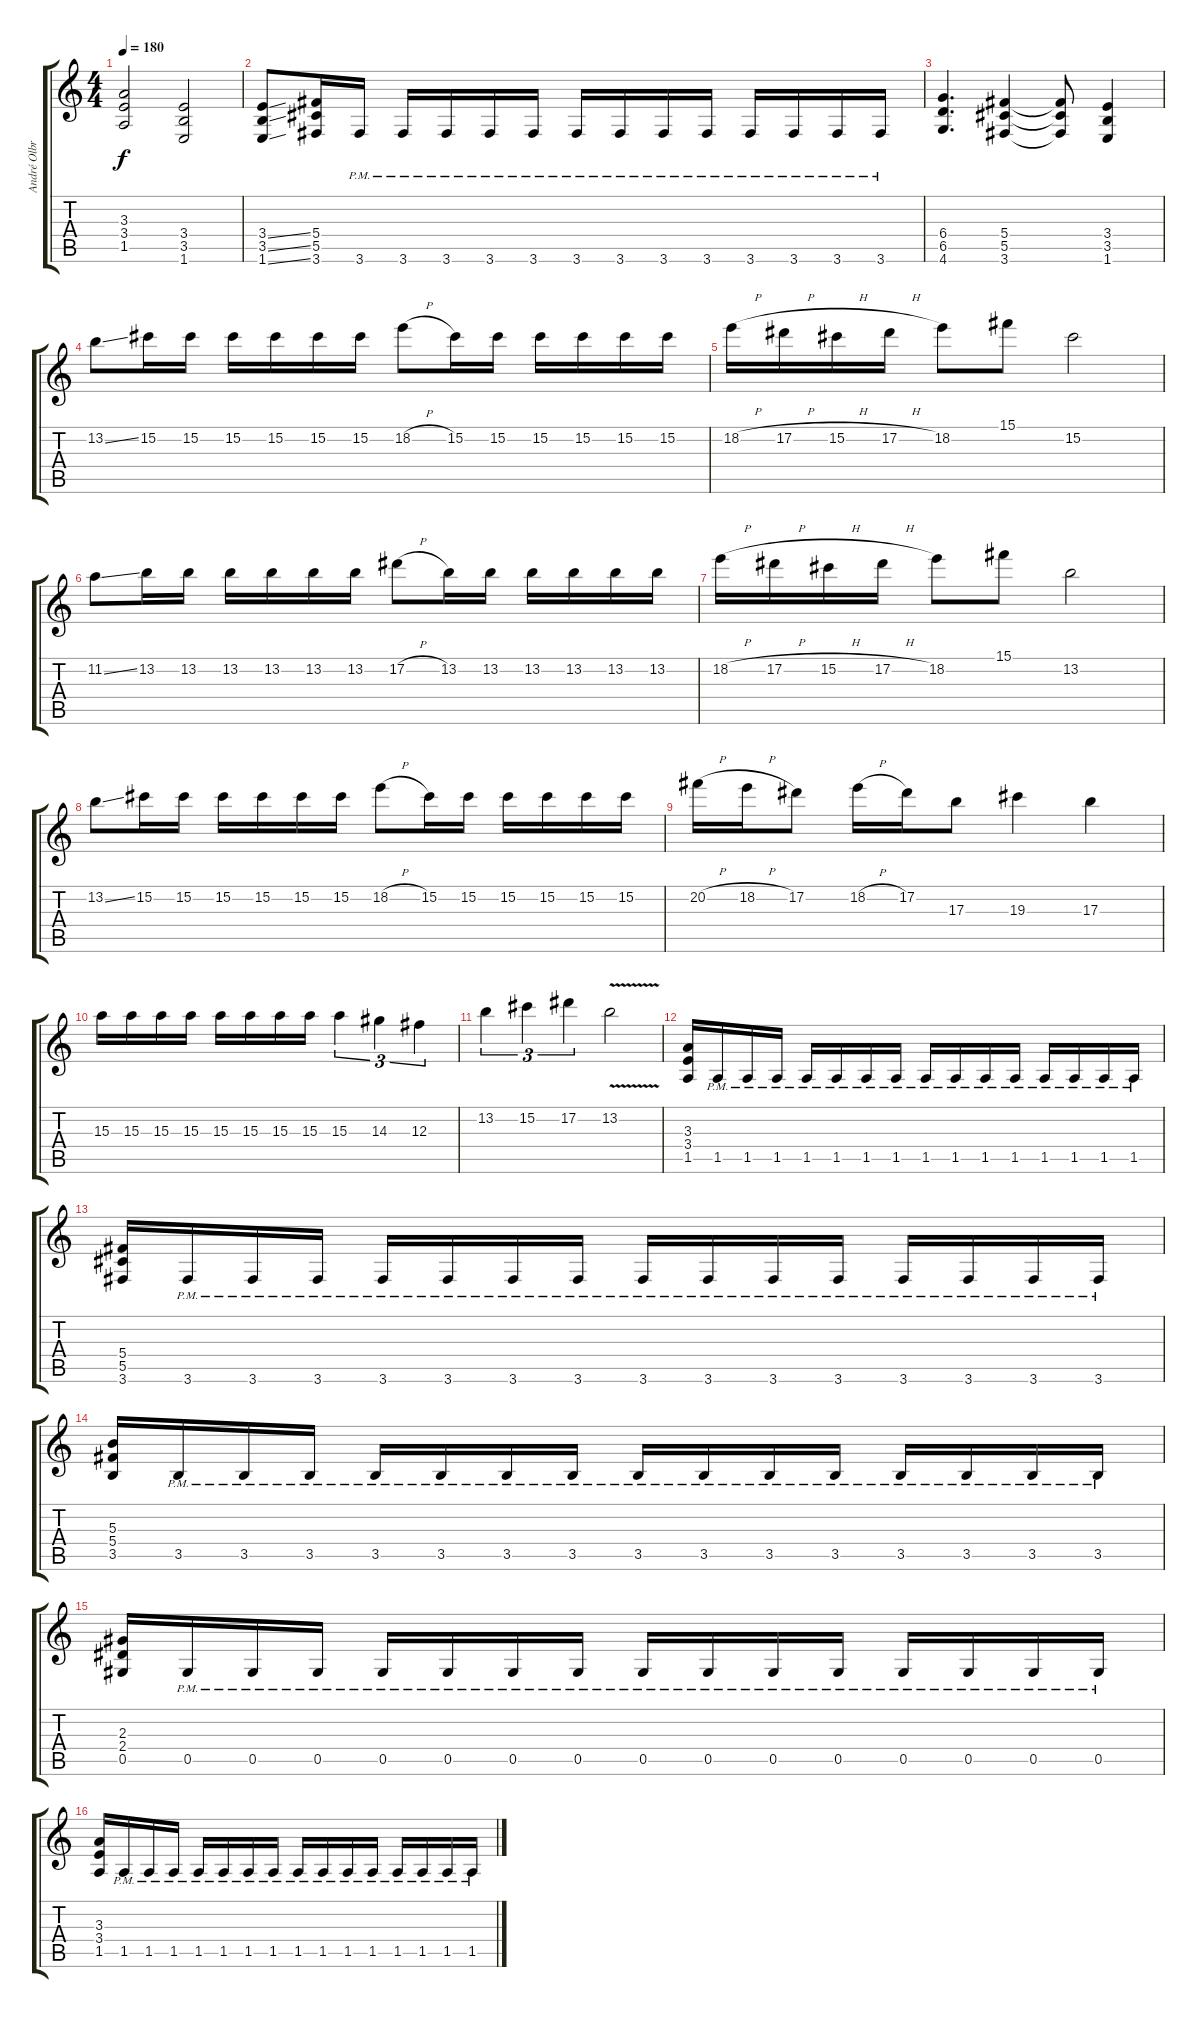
\track ("André Olbrich" "André Olbr") {instrument distortionguitar}
\staff {score tabs}
\tuning (Eb4 Bb3 Gb3 Db3 Ab2 Eb2) {hide}
\ts (4 4)
\tempo 180
\clef g2
\ks c
(3.3 3.4 1.5).2{dy f} (3.4 3.5 1.6).2 |
(3.4{ss} 3.5{ss} 1.6{ss}).8 (5.4 5.5 3.6).16 3.6{pm}.16 3.6{pm}.16 3.6{pm}.16 3.6{pm}.16 3.6{pm}.16 3.6{pm}.16 3.6{pm}.16 3.6{pm}.16 3.6{pm}.16 3.6{pm}.16 3.6{pm}.16 3.6{pm}.16 3.6{pm}.16 |
(6.4 6.5 4.6).4{d} (5.4 5.5 3.6).4 (5.4{t} 5.5{t} 3.6{t}).8 (3.4 3.5 1.6).4 |
13.2{ss}.8 15.2.16 15.2.16 15.2.16 15.2.16 15.2.16 15.2.16 18.2{h}.8 15.2.16 15.2.16 15.2.16 15.2.16 15.2.16 15.2.16 |
18.2{h}.16 17.2{h}.16 15.2{h}.16 17.2{h}.16 18.2.8 15.1.8 15.2.2 |
11.2{ss}.8 13.2.16 13.2.16 13.2.16 13.2.16 13.2.16 13.2.16 17.2{h}.8 13.2.16 13.2.16 13.2.16 13.2.16 13.2.16 13.2.16 |
18.2{h}.16 17.2{h}.16 15.2{h}.16 17.2{h}.16 18.2.8 15.1.8 13.2.2 |
13.2{ss}.8 15.2.16 15.2.16 15.2.16 15.2.16 15.2.16 15.2.16 18.2{h}.8 15.2.16 15.2.16 15.2.16 15.2.16 15.2.16 15.2.16 |
20.2{h}.16 18.2{h}.16 17.2.8 18.2{h}.16 17.2.16 17.3.8 19.3.4 17.3.4 |
15.3.16 15.3.16 15.3.16 15.3.16 15.3.16 15.3.16 15.3.16 15.3.16 15.3.4{tu (3 2)} 14.3.4{tu (3 2)} 12.3.4{tu (3 2)} |
13.2.4{tu (3 2)} 15.2.4{tu (3 2)} 17.2.4{tu (3 2)} 13.2{v}.2 |
(3.3 3.4 1.5).16 1.5{pm}.16 1.5{pm}.16 1.5{pm}.16 1.5{pm}.16 1.5{pm}.16 1.5{pm}.16 1.5{pm}.16 1.5{pm}.16 1.5{pm}.16 1.5{pm}.16 1.5{pm}.16 1.5{pm}.16 1.5{pm}.16 1.5{pm}.16 1.5{pm}.16 |
(5.4 5.5 3.6).16 3.6{pm}.16 3.6{pm}.16 3.6{pm}.16 3.6{pm}.16 3.6{pm}.16 3.6{pm}.16 3.6{pm}.16 3.6{pm}.16 3.6{pm}.16 3.6{pm}.16 3.6{pm}.16 3.6{pm}.16 3.6{pm}.16 3.6{pm}.16 3.6{pm}.16 |
(5.3 5.4 3.5).16 3.5{pm}.16 3.5{pm}.16 3.5{pm}.16 3.5{pm}.16 3.5{pm}.16 3.5{pm}.16 3.5{pm}.16 3.5{pm}.16 3.5{pm}.16 3.5{pm}.16 3.5{pm}.16 3.5{pm}.16 3.5{pm}.16 3.5{pm}.16 3.5{pm}.16 |
(2.3 2.4 0.5).16 0.5{pm}.16 0.5{pm}.16 0.5{pm}.16 0.5{pm}.16 0.5{pm}.16 0.5{pm}.16 0.5{pm}.16 0.5{pm}.16 0.5{pm}.16 0.5{pm}.16 0.5{pm}.16 0.5{pm}.16 0.5{pm}.16 0.5{pm}.16 0.5{pm}.16 |
(3.3 3.4 1.5).16 1.5{pm}.16 1.5{pm}.16 1.5{pm}.16 1.5{pm}.16 1.5{pm}.16 1.5{pm}.16 1.5{pm}.16 1.5{pm}.16 1.5{pm}.16 1.5{pm}.16 1.5{pm}.16 1.5{pm}.16 1.5{pm}.16 1.5{pm}.16 1.5{pm}.16
